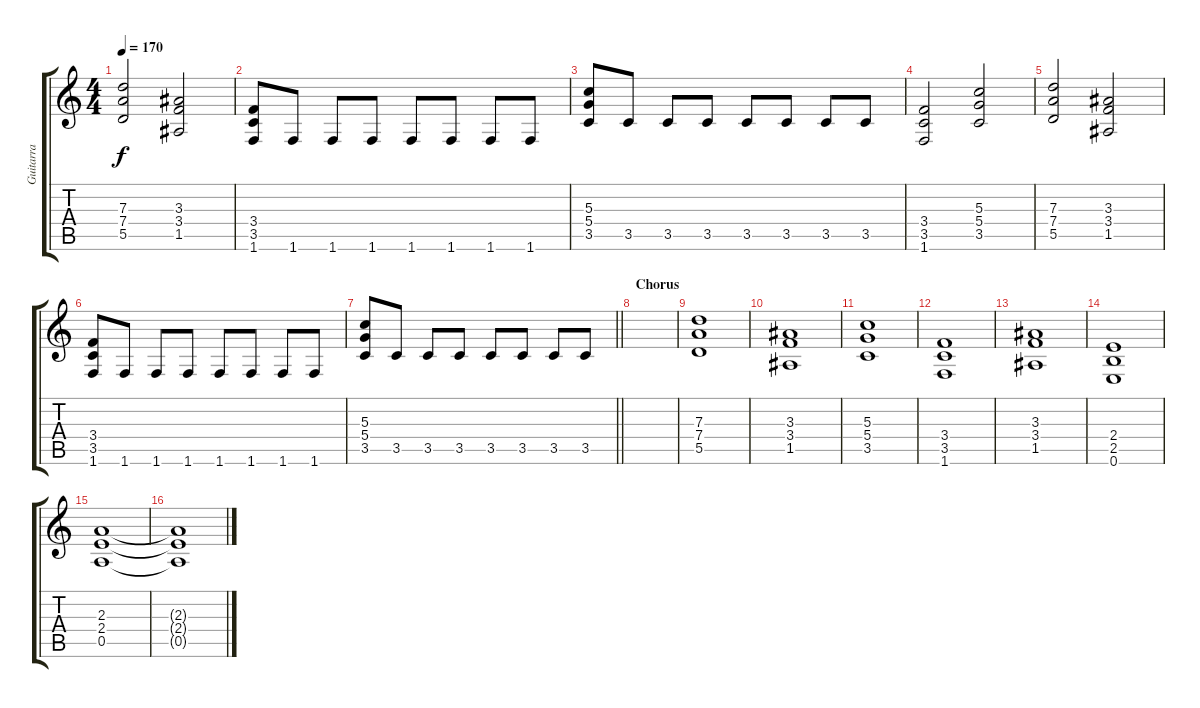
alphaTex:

\track ("Guitarra" "Guitarra") {instrument distortionguitar}
\staff {score tabs}
\tuning (E4 B3 G3 D3 A2 E2) {hide}
\ts (4 4)
\tempo 170
\clef g2
\ks c
(7.3 7.4 5.5).2{dy f} (3.3 3.4 1.5).2 |
(3.4 3.5 1.6).8 1.6.8 1.6.8 1.6.8 1.6.8 1.6.8 1.6.8 1.6.8 |
(5.3 5.4 3.5).8 3.5.8 3.5.8 3.5.8 3.5.8 3.5.8 3.5.8 3.5.8 |
(3.4 3.5 1.6).2 (5.3 5.4 3.5).2 |
(7.3 7.4 5.5).2 (3.3 3.4 1.5).2 |
(3.4 3.5 1.6).8 1.6.8 1.6.8 1.6.8 1.6.8 1.6.8 1.6.8 1.6.8 |
\barLineRight lightlight
(5.3 5.4 3.5).8 3.5.8 3.5.8 3.5.8 3.5.8 3.5.8 3.5.8 3.5.8 |
\section ("" "Chorus")
|
(7.3 7.4 5.5).1 |
(3.3 3.4 1.5).1 |
(5.3 5.4 3.5).1 |
(3.4 3.5 1.6).1 |
(3.3 3.4 1.5).1 |
(2.4 2.5 0.6).1 |
(2.3 2.4 0.5).1 |
(2.3{t} 2.4{t} 0.5{t}).1
